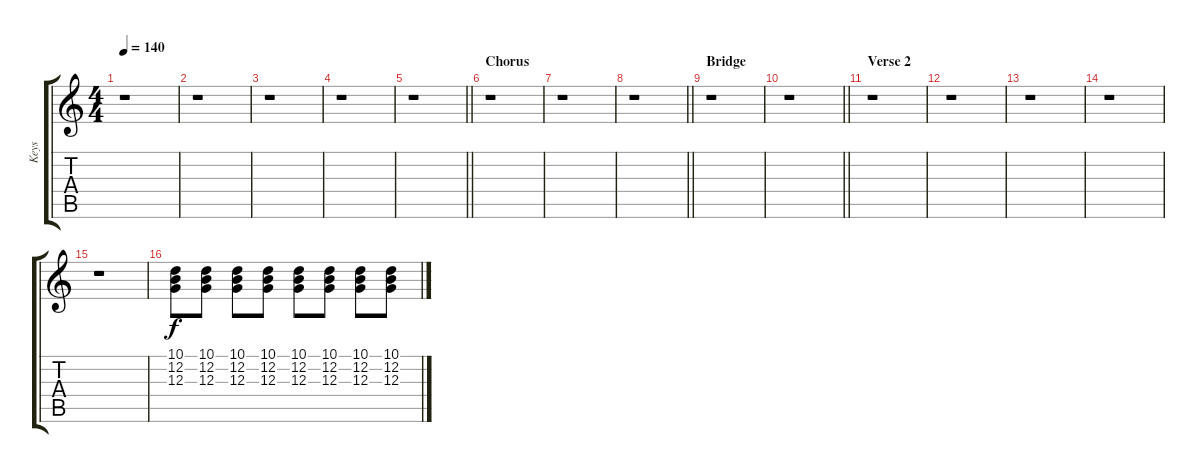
\track ("Keys" "Keys") {instrument electricgrandpiano}
\staff {score tabs}
\tuning (E4 B3 G3 D3 A2 E2) {hide}
\ts (4 4)
\tempo 140
\clef g2
\ks c
r.1{dy f} |
r.1 |
r.1 |
r.1 |
\barLineRight lightlight
r.1 |
\section ("" "Chorus")
r.1 |
r.1 |
\barLineRight lightlight
r.1 |
\section ("" "Bridge")
r.1 |
\barLineRight lightlight
r.1 |
\section ("" "Verse 2")
r.1 |
r.1 |
r.1 |
r.1 |
r.1 |
(10.1 12.2 12.3).8 (10.1 12.2 12.3).8 (10.1 12.2 12.3).8 (10.1 12.2 12.3).8 (10.1 12.2 12.3).8 (10.1 12.2 12.3).8 (10.1 12.2 12.3).8 (10.1 12.2 12.3).8
